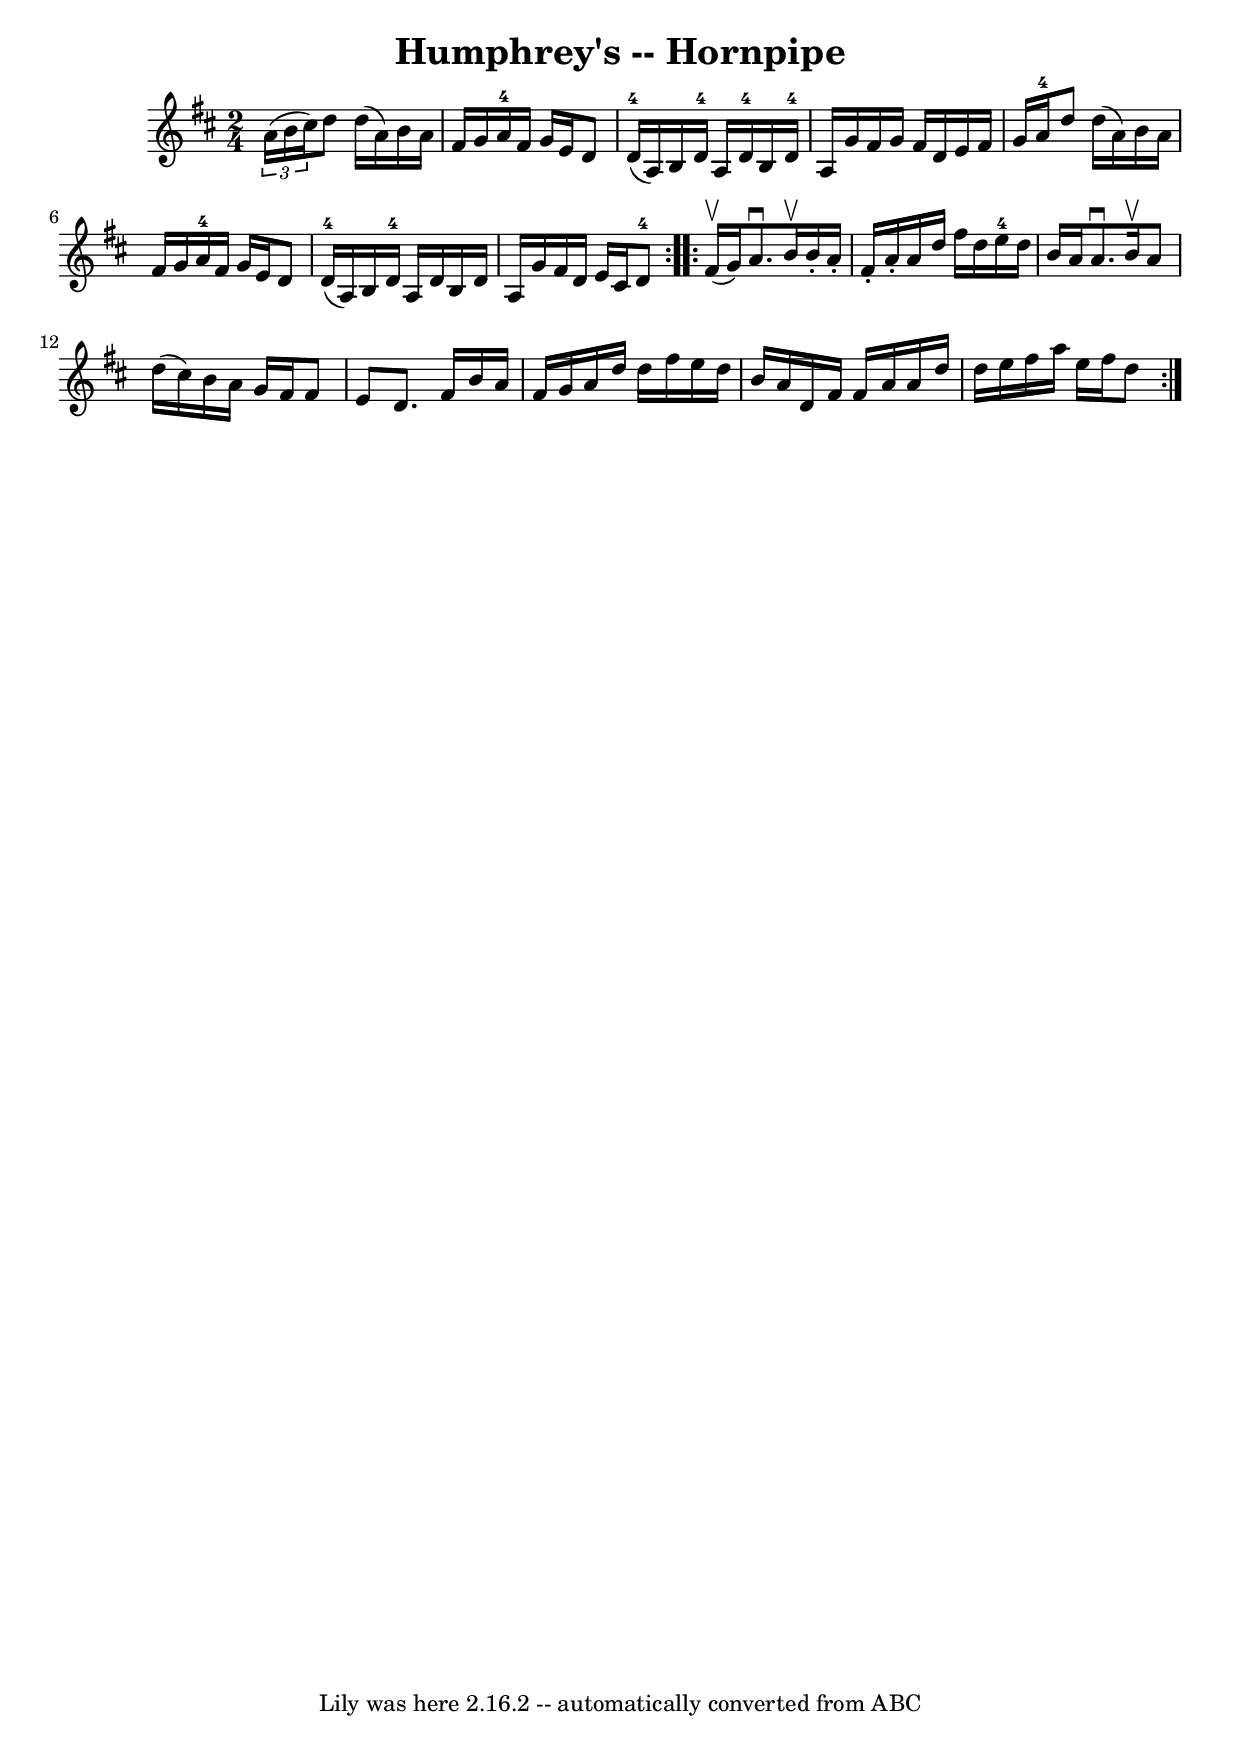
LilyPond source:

\version "2.16.2"
\include "Mammoth.ily"
\header {
  %% book = "Cole's 1000 Fiddle Tunes"
  crossRefNumber = "1"
  footnotes = ""
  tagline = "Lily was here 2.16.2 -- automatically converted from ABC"
  title = "Humphrey's -- Hornpipe"

}
voicedefault =  {



  \repeat volta 2 {

    \time 2/4 
    \key d \major
    \times 2/3 { a'16 (b'16 cis''16)  	       }   |
    d''8 d''16 (a'16) b'16 a'16 fis'16 g'16   |
    a'16-4 fis'16 g'16 e'16 d'8 d'16-4(a16)  |
    b16 d'16-4 a16 d'16-4 b16 d'16-4 a16         g'16   |
    fis'16 g'16 fis'16 d'16 e'16 fis'16 g'16         a'16-4  |
    d''8 d''16 (a'16) b'16 a'16 fis'16         g'16   |
    a'16-4 fis'16 g'16 e'16 d'8 d'16-4(     a16)  |
    b16 d'16-4 a16 d'16 b16 d'16 a16         g'16   |
    fis'16 d'16 e'16 cis'16 d'8-4 
  }     

  \repeat volta 2 {     fis'16 (^\upbow g'16)  |
    a'8.^\downbow        b'16^\upbow b'16-. a'16-. fis'16-. a'16-.  |
    a'16 d''16      fis''16 d''16 e''16-4 d''16 b'16 a'16   |
    a'8.^\downbow b'16^\upbow a'8 d''16 (cis''16) |
    b'16 a'16      g'16 fis'16 fis'8 e'8   |
    d'8. fis'16 b'16 a'16       fis'16 g'16   |
    a'16 d''16 d''16 fis''16 e''16         d''16 b'16 a'16   |
    d'16 fis'16 fis'16 a'16 a'16         d''16 d''16 e''16   |
    fis''16 a''16 e''16 fis''16    
    d''8  
  }   

}

\score{
  <<

    \context Staff="default"
    {
      \voicedefault 
      
    }

  >>
  \layout {
    
  }
  \midi {
  }

}
